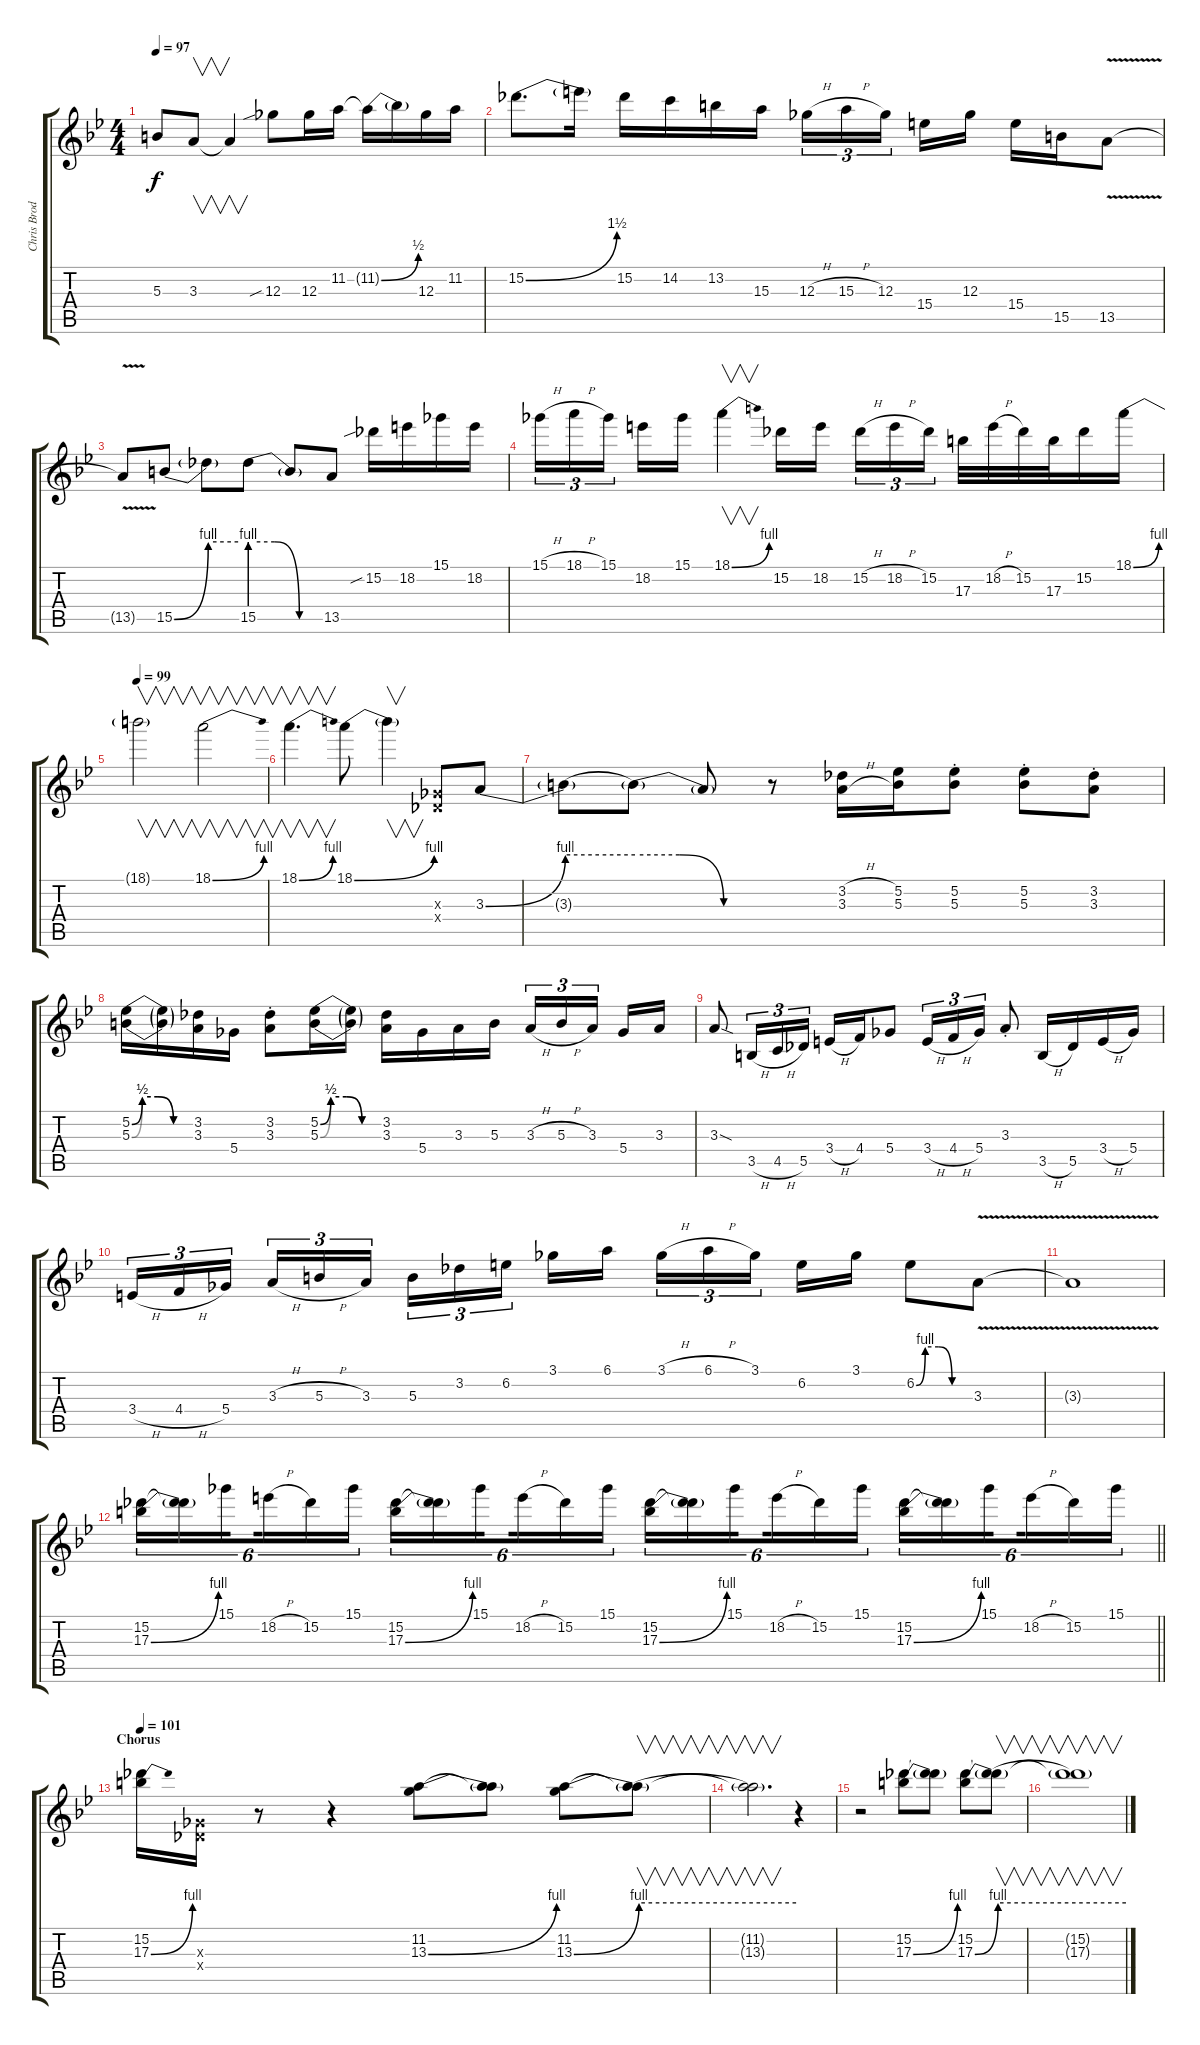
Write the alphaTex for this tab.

\track ("Chris Broderick Lead" "Chris Brod") {instrument overdrivenguitar}
\staff {score tabs}
\tuning (Eb4 Bb3 Gb3 Db3 Ab2 Eb2) {hide}
\ts (4 4)
\tempo 97
\clef g2
\ks bb
5.3{t}.8{dy f} 3.3.8{v} 3.3{t}.4{v} 12.3{sib}.8 12.3.16 11.2.16 11.2{be (bend 0 0 60 2) t}.16 11.2{t}.16 12.3.16 11.2.16 |
15.2{be (bend 0 0 60 6)}.8{d} 15.2{t}.16 15.2.16 14.2.16 13.2.16 15.3.16 12.3{h}.16{tu (3 2)} 15.3{h}.16{tu (3 2)} 12.3.16{tu (3 2) beam splitsecondary} 15.4.16 12.3.16 15.4.16 15.5.16 13.5{v}.8 |
13.5{v t}.8 15.5{be (bend 0 0 60 4)}.8 15.5{be (hold 0 4 60 4) t}.8 15.5{be (custom 0 4 20 4 40 0 60 0)}.8 15.5{t}.8 13.5.8 15.2{sib}.16 18.2.16 15.1.16 18.2.16 |
15.1{h}.16{tu (3 2)} 18.1{h}.16{tu (3 2)} 15.1.16{tu (3 2) beam splitsecondary} 18.2.16 15.1.16 18.1{be (bend 0 0 60 4)}.4{v} 15.2.16 18.2.16{beam splitsecondary} 15.2{h}.16{tu (3 2)} 18.2{h}.16{tu (3 2)} 15.2.16{tu (3 2)} 17.3.32 18.2{h}.32 15.2.32 17.3.32 15.2.16 18.1{be (bend 0 0 60 4)}.16 |
\tempo 99
18.1{t}.2{v} 18.1{be (bend 0 0 60 4)}.2{v} |
18.1{be (bend 0 0 60 4)}.4{v d} 18.1{be (bend 0 0 60 4)}.8 18.1{t}.4{v} (0.3{x} 0.4{x}).8 3.3{be (bend 0 0 60 4)}.8 |
3.3{be (hold 0 4 60 4) t}.8 3.3{be (custom 0 4 20 4 40 0 60 0) t}.8 3.3{t}.8 r.8 (3.2{h} 3.3{h}).16 (5.2 5.3).16 (5.2{st} 5.3{st}).8 (5.2{st} 5.3{st}).8 (3.2{st} 3.3{st}).8 |
(5.2{be (custom 0 0 10 2 25 2 40 0 60 0)} 5.3{be (custom 0 0 10 2 25 2 40 0 60 0)}).16 (5.2{t} 5.3{t}).16 (3.2 3.3).16 5.4.16 (3.2{st} 3.3{st}).8 (5.2{be (custom 0 0 10 2 25 2 40 0 60 0)} 5.3{be (custom 0 0 10 2 25 2 40 0 60 0)}).16 (5.2{t} 5.3{t}).16 (3.2 3.3).16 5.4.16 3.3.16 5.3.16 3.3{h}.16{tu (3 2)} 5.3{h}.16{tu (3 2)} 3.3.16{tu (3 2) beam splitsecondary} 5.4.16 3.3.16 |
3.3{sod}.8 3.5{h}.16{tu (3 2)} 4.5{h}.16{tu (3 2)} 5.5.16{tu (3 2)} 3.4{h}.16 4.4.16 5.4.8 3.4{h}.16{tu (3 2)} 4.4{h}.16{tu (3 2)} 5.4.16{tu (3 2)} 3.3{st}.8 3.5{h}.16 5.5.16 3.4{h}.16 5.4.16 |
3.4{h}.16{tu (3 2)} 4.4{h}.16{tu (3 2)} 5.4.16{tu (3 2) beam splitsecondary} 3.3{h}.16{tu (3 2)} 5.3{h}.16{tu (3 2)} 3.3.16{tu (3 2)} 5.3.16{tu (3 2)} 3.2.16{tu (3 2)} 6.2.16{tu (3 2) beam splitsecondary} 3.1.16 6.1.16 3.1{h}.16{tu (3 2)} 6.1{h}.16{tu (3 2)} 3.1.16{tu (3 2) beam splitsecondary} 6.2.16 3.1.16 6.2{be (custom 0 0 10 4 25 4 40 0 60 0)}.8 3.3{v}.8 |
3.3{v t}.1 |
\barLineRight lightlight
(15.2 17.3{be (bend 0 0 60 4)}).16{tu (6 4)} (15.2{t} 17.3{t}).16{tu (6 4)} 15.1.16{tu (6 4) beam splitsecondary} 18.2{h}.16{tu (6 4)} 15.2.16{tu (6 4)} 15.1.16{tu (6 4)} (15.2 17.3{be (bend 0 0 60 4)}).16{tu (6 4)} (15.2{t} 17.3{t}).16{tu (6 4)} 15.1.16{tu (6 4) beam splitsecondary} 18.2{h}.16{tu (6 4)} 15.2.16{tu (6 4)} 15.1.16{tu (6 4)} (15.2 17.3{be (bend 0 0 60 4)}).16{tu (6 4)} (15.2{t} 17.3{t}).16{tu (6 4)} 15.1.16{tu (6 4) beam splitsecondary} 18.2{h}.16{tu (6 4)} 15.2.16{tu (6 4)} 15.1.16{tu (6 4)} (15.2 17.3{be (bend 0 0 60 4)}).16{tu (6 4)} (15.2{t} 17.3{t}).16{tu (6 4)} 15.1.16{tu (6 4) beam splitsecondary} 18.2{h}.16{tu (6 4)} 15.2.16{tu (6 4)} 15.1.16{tu (6 4)} |
\section ("" "Chorus")
\tempo 101
(15.2 17.3{be (bend 0 0 60 4)}).16 (0.3{x} 0.4{x}).16 r.8 r.4 (11.2 13.3{be (bend 0 0 60 4)}).8 (11.2{t} 13.3{t}).8 (11.2 13.3{be (bend 0 0 60 4)}).8 (11.2{t} 13.3{be (hold 0 4 60 4) t}).8{v} |
(11.2{t} 13.3{t}).2{v d} r.4 |
r.2 (15.2 17.3{be (bend 0 0 60 4)}).8 (15.2{t} 17.3{t}).8 (15.2 17.3{be (bend 0 0 60 4)}).8 (15.2{t} 17.3{be (hold 0 4 60 4) t}).8{v} |
(15.2{t} 17.3{t}).1{v}
